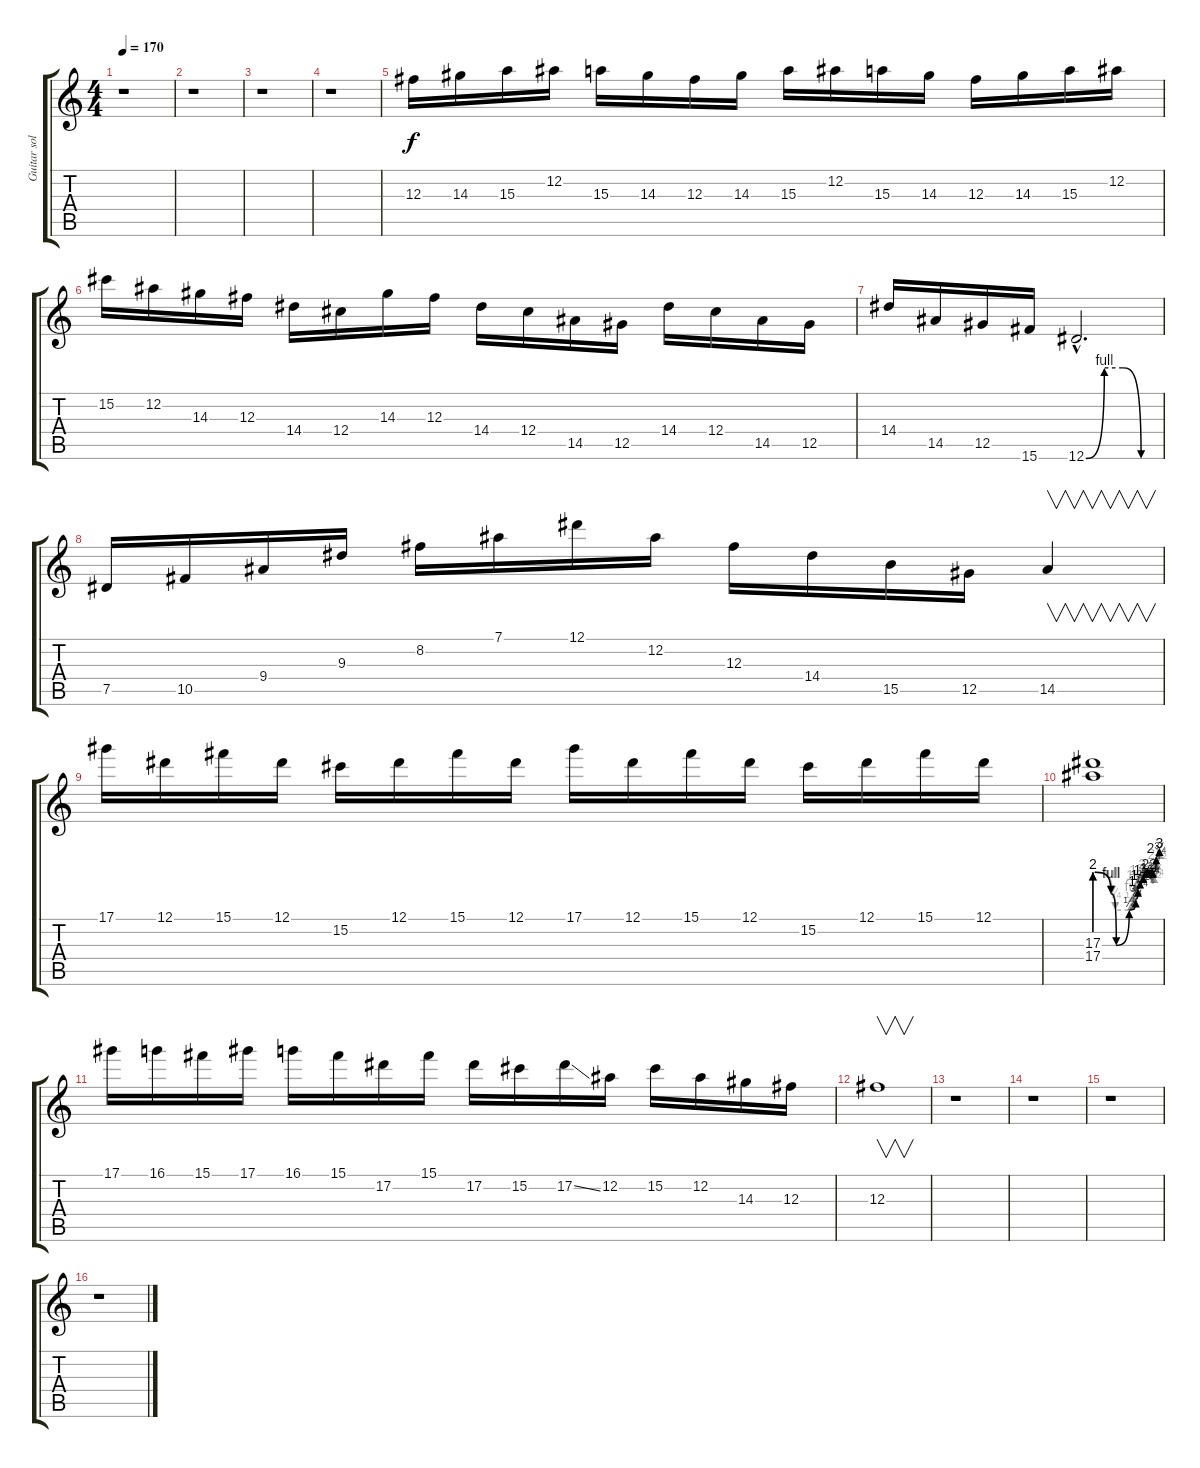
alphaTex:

\track ("Guitar solos" "Guitar sol") {instrument overdrivenguitar}
\staff {score tabs}
\tuning (Eb4 Bb3 Gb3 Db3 Ab2 Eb2) {hide}
\ts (4 4)
\tempo 170
\clef g2
\ks c
r.1{dy f} |
r.1 |
r.1 |
r.1 |
12.3.16 14.3.16 15.3.16 12.2.16 15.3.16 14.3.16 12.3.16 14.3.16 15.3.16 12.2.16 15.3.16 14.3.16 12.3.16 14.3.16 15.3.16 12.2.16 |
15.2.16 12.2.16 14.3.16 12.3.16 14.4.16 12.4.16 14.3.16 12.3.16 14.4.16 12.4.16 14.5.16 12.5.16 14.4.16 12.4.16 14.5.16 12.5.16 |
14.4.16 14.5.16 12.5.16 15.6.16 12.6{be (custom 0 0 15 4 30 4 45 0 60 0) hac}.2{d} |
7.5.16 10.5.16 9.4.16 9.3.16 8.2.16 7.1.16 12.1.16 12.2.16 12.3.16 14.4.16 15.5.16 12.5.16 14.5.4{v} |
17.1.16 12.1.16 15.1.16 12.1.16 15.2.16 12.1.16 15.1.16 12.1.16 17.1.16 12.1.16 15.1.16 12.1.16 15.2.16 12.1.16 15.1.16 12.1.16 |
(17.3{be (custom 0 8 15 4 20 0 32 1 38 3 40 5 42 6 45 7 47 8 51 7 54 8 57 11 60 12)} 17.4{be (custom 0 8 16 4 19 1 31 1 34 2 36 4 38 6 41 7 44 8 48 8 50 7 53 6 55 7 58 10 60 12)}).1 |
17.1.16 16.1.16 15.1.16 17.1.16 16.1.16 15.1.16 17.2.16 15.1.16 17.2.16 15.2.16 17.2{ss}.16 12.2.16 15.2.16 12.2.16 14.3.16 12.3.16 |
12.3.1{v} |
r.1 |
r.1 |
r.1 |
r.1
